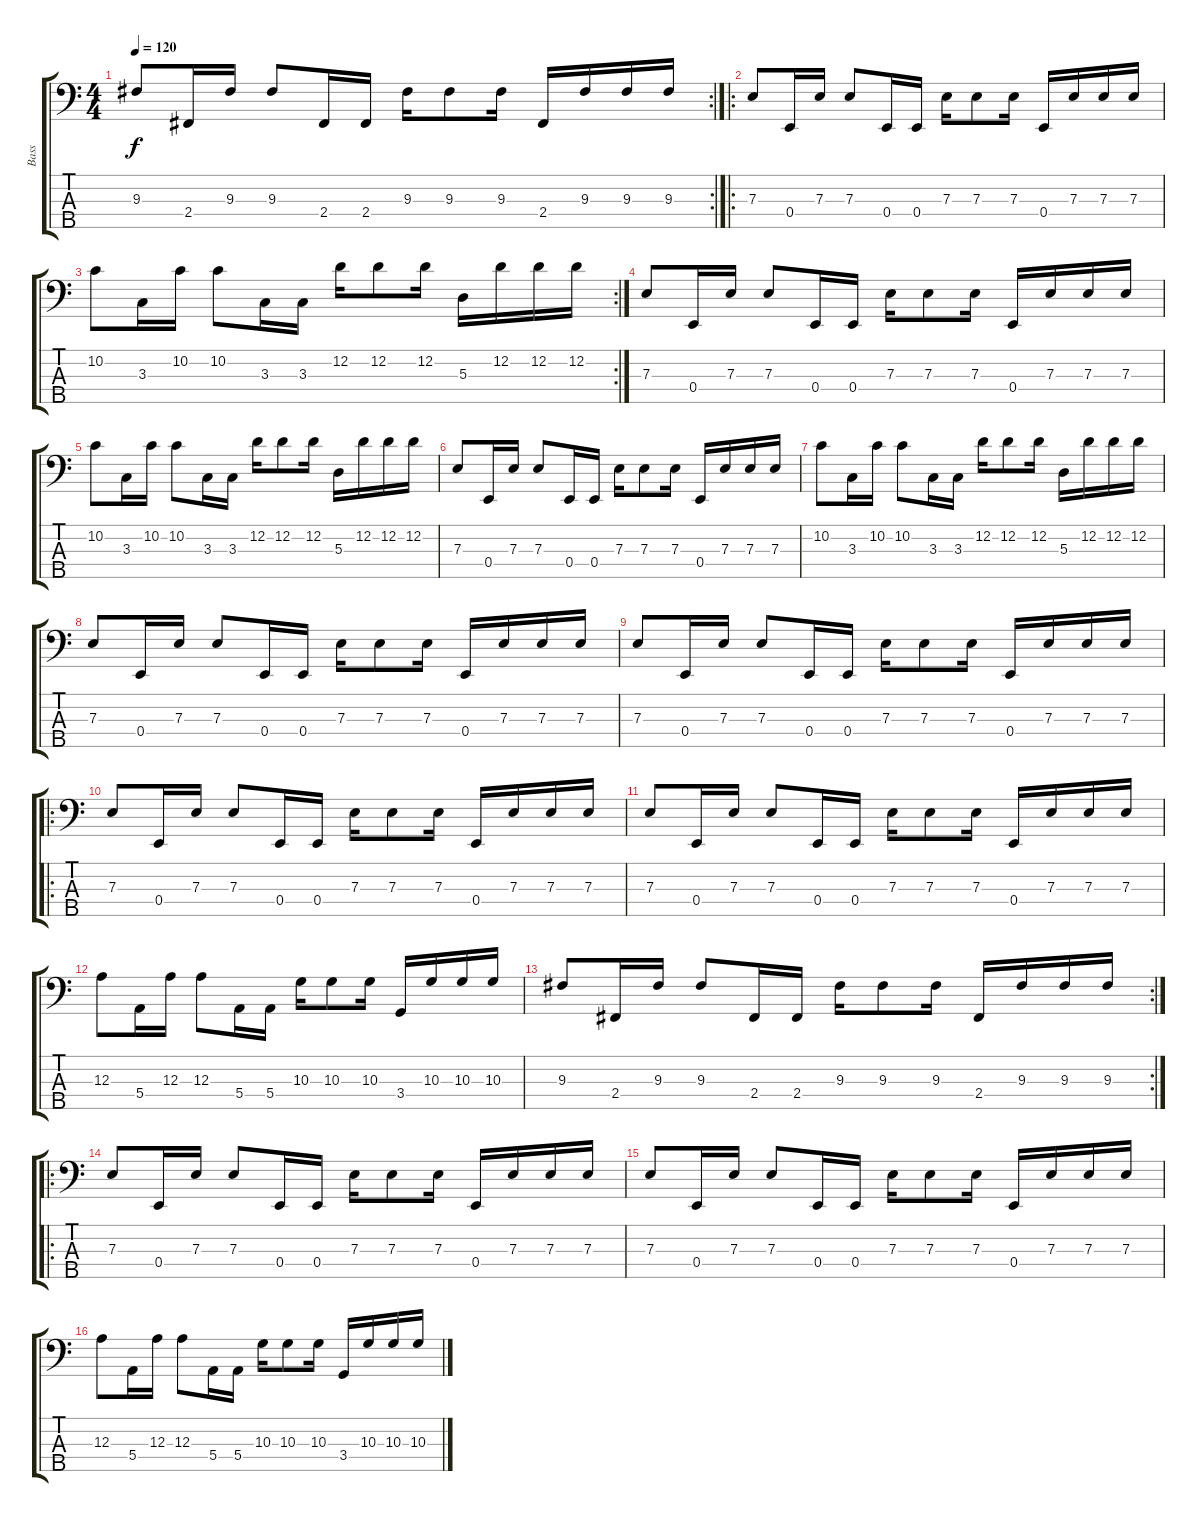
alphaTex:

\track ("Bass" "Bass") {instrument slapbass1}
\staff {score tabs}
\tuning (G2 D2 A1 E1 B0) {hide}
\rc 2
\ts (4 4)
\tempo 120
\clef f4
\ks c
9.3.8{dy f} 2.4.16 9.3.16 9.3.8 2.4.16 2.4.16 9.3.16 9.3.8 9.3.16 2.4.16 9.3.16 9.3.16 9.3.16 |
\ro
7.3.8 0.4.16 7.3.16 7.3.8 0.4.16 0.4.16 7.3.16 7.3.8 7.3.16 0.4.16 7.3.16 7.3.16 7.3.16 |
\rc 2
10.2.8 3.3.16 10.2.16 10.2.8 3.3.16 3.3.16 12.2.16 12.2.8 12.2.16 5.3.16 12.2.16 12.2.16 12.2.16 |
7.3.8 0.4.16 7.3.16 7.3.8 0.4.16 0.4.16 7.3.16 7.3.8 7.3.16 0.4.16 7.3.16 7.3.16 7.3.16 |
10.2.8 3.3.16 10.2.16 10.2.8 3.3.16 3.3.16 12.2.16 12.2.8 12.2.16 5.3.16 12.2.16 12.2.16 12.2.16 |
7.3.8 0.4.16 7.3.16 7.3.8 0.4.16 0.4.16 7.3.16 7.3.8 7.3.16 0.4.16 7.3.16 7.3.16 7.3.16 |
10.2.8 3.3.16 10.2.16 10.2.8 3.3.16 3.3.16 12.2.16 12.2.8 12.2.16 5.3.16 12.2.16 12.2.16 12.2.16 |
7.3.8{volume 7} 0.4.16{volume 13} 7.3.16 7.3.8 0.4.16 0.4.16 7.3.16 7.3.8 7.3.16 0.4.16 7.3.16 7.3.16 7.3.16 |
7.3.8 0.4.16 7.3.16 7.3.8 0.4.16 0.4.16 7.3.16 7.3.8 7.3.16 0.4.16 7.3.16 7.3.16 7.3.16 |
\ro
7.3.8 0.4.16 7.3.16 7.3.8 0.4.16 0.4.16 7.3.16 7.3.8 7.3.16 0.4.16 7.3.16 7.3.16 7.3.16 |
7.3.8 0.4.16 7.3.16 7.3.8 0.4.16 0.4.16 7.3.16 7.3.8 7.3.16 0.4.16 7.3.16 7.3.16 7.3.16 |
12.3.8 5.4.16 12.3.16 12.3.8 5.4.16 5.4.16 10.3.16 10.3.8 10.3.16 3.4.16 10.3.16 10.3.16 10.3.16 |
\rc 2
9.3.8 2.4.16 9.3.16 9.3.8 2.4.16 2.4.16 9.3.16 9.3.8 9.3.16 2.4.16 9.3.16 9.3.16 9.3.16 |
\ro
7.3.8 0.4.16 7.3.16 7.3.8 0.4.16 0.4.16 7.3.16 7.3.8 7.3.16 0.4.16 7.3.16 7.3.16 7.3.16 |
7.3.8 0.4.16 7.3.16 7.3.8 0.4.16 0.4.16 7.3.16 7.3.8 7.3.16 0.4.16 7.3.16 7.3.16 7.3.16 |
12.3.8 5.4.16 12.3.16 12.3.8 5.4.16 5.4.16 10.3.16 10.3.8 10.3.16 3.4.16 10.3.16 10.3.16 10.3.16
